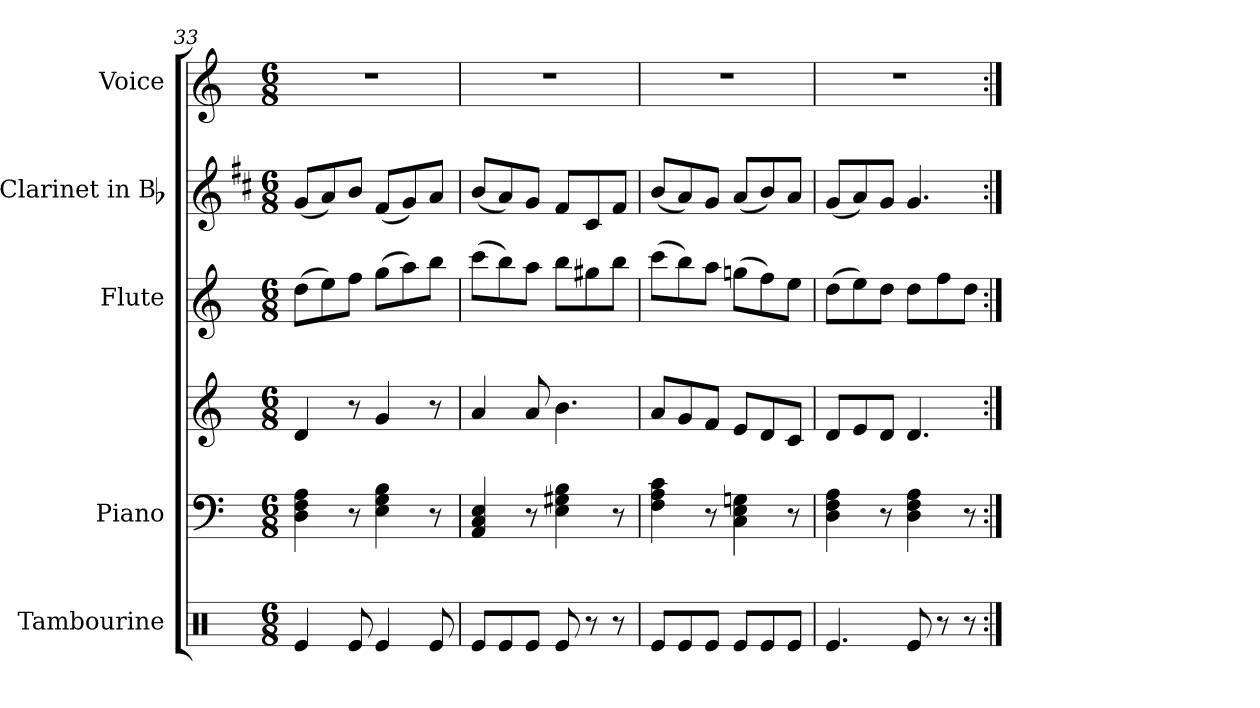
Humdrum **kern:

**kern	**kern	**kern	**kern	**kern	**kern
*part5	*part4	*part4	*part3	*part2	*part1
*staff6	*staff5	*staff4	*staff3	*staff2	*staff1
*I"Tambourine	*I"Piano	*	*I"Flute	*I"Clarinet in Bb	*I"Voice
*I'Tamb.	*I'Pno.	*	*I'Fl.	*I'Cl.	*I'Voice
!!LO:LB:g=z
*clefX	*clefF4	*clefG2	*clefG2	*clefG2	*clefG2
*	*	*	*	*ITrd1c2	*
*k[]	*k[]	*k[]	*k[]	*k[]	*k[]
*C:	*C:	*C:	*C:	*C:	*C:
*M6/8	*M6/8	*M6/8	*M6/8	*M6/8	*M6/8
=33	=33	=33	=33	=33	=33
!	!	!	!	!	!LO:N:vis=1
4Rei/	4Di\ 4Fi 4Ai	4di/	(8ddi\L	(8fi/L	2.r
.	.	.	8eei\)	8gi/)	.
8Rei/	8r	8r	8ffi\J	8ai/J	.
4Rei/	4Ei\ 4Gi 4Bi	4gi/	(8ggi\L	(8ei/L	.
.	.	.	8aai\)	8fi/)	.
8Rei/	8r	8r	8bbi\J	8gi/J	.
=34	=34	=34	=34	=34	=34
!	!	!	!	!	!LO:N:vis=1
8Rei/L	4AAi/ 4Ci 4Ei	4ai/	(8ccci\L	(8ai/L	2.r
8Rei/	.	.	8bbi\)	8gi/)	.
8Rei/J	8r	8ai/	8aai\J	8fi/J	.
8Rei/	4Ei\ 4G#Xi 4Bi	4.bi\	8bbi\L	8ei/L	.
8r	.	.	8gg#Xi\	8Bi/	.
8r	8r	.	8bbi\J	8ei/J	.
=35	=35	=35	=35	=35	=35
!	!	!	!	!	!LO:N:vis=1
8Rei/L	4Fi\ 4Ai 4ci	8ai/L	(8ccci\L	(8ai/L	2.r
8Rei/	.	8gi/	8bbi\)	8gi/)	.
8Rei/J	8r	8fi/J	8aai\J	8fi/J	.
8Rei/L	4Ci\ 4Ei 4Gni	8ei/L	(8ggni\L	(8gi/L	.
8Rei/	.	8di/	8ffi\)	8ai/)	.
8Rei/J	8r	8ci/J	8eei\J	8gi/J	.
=36	=36	=36	=36	=36	=36
!	!	!	!	!	!LO:N:vis=1
4.Rei/	4Di\ 4Fi 4Ai	8di/L	(8ddi\L	(8fi/L	2.r
.	.	8ei/	8eei\)	8gi/)	.
.	8r	8di/J	8ddi\J	8fi/J	.
8Rei/	4Di\ 4Fi 4Ai	4.di/	8ddi\L	4.fi/	.
8r	.	.	8ffi\	.	.
8r	8r	.	8ddi\J	.	.
=:|!	=:|!	=:|!	=:|!	=:|!	=:|!
*-	*-	*-	*-	*-	*-
